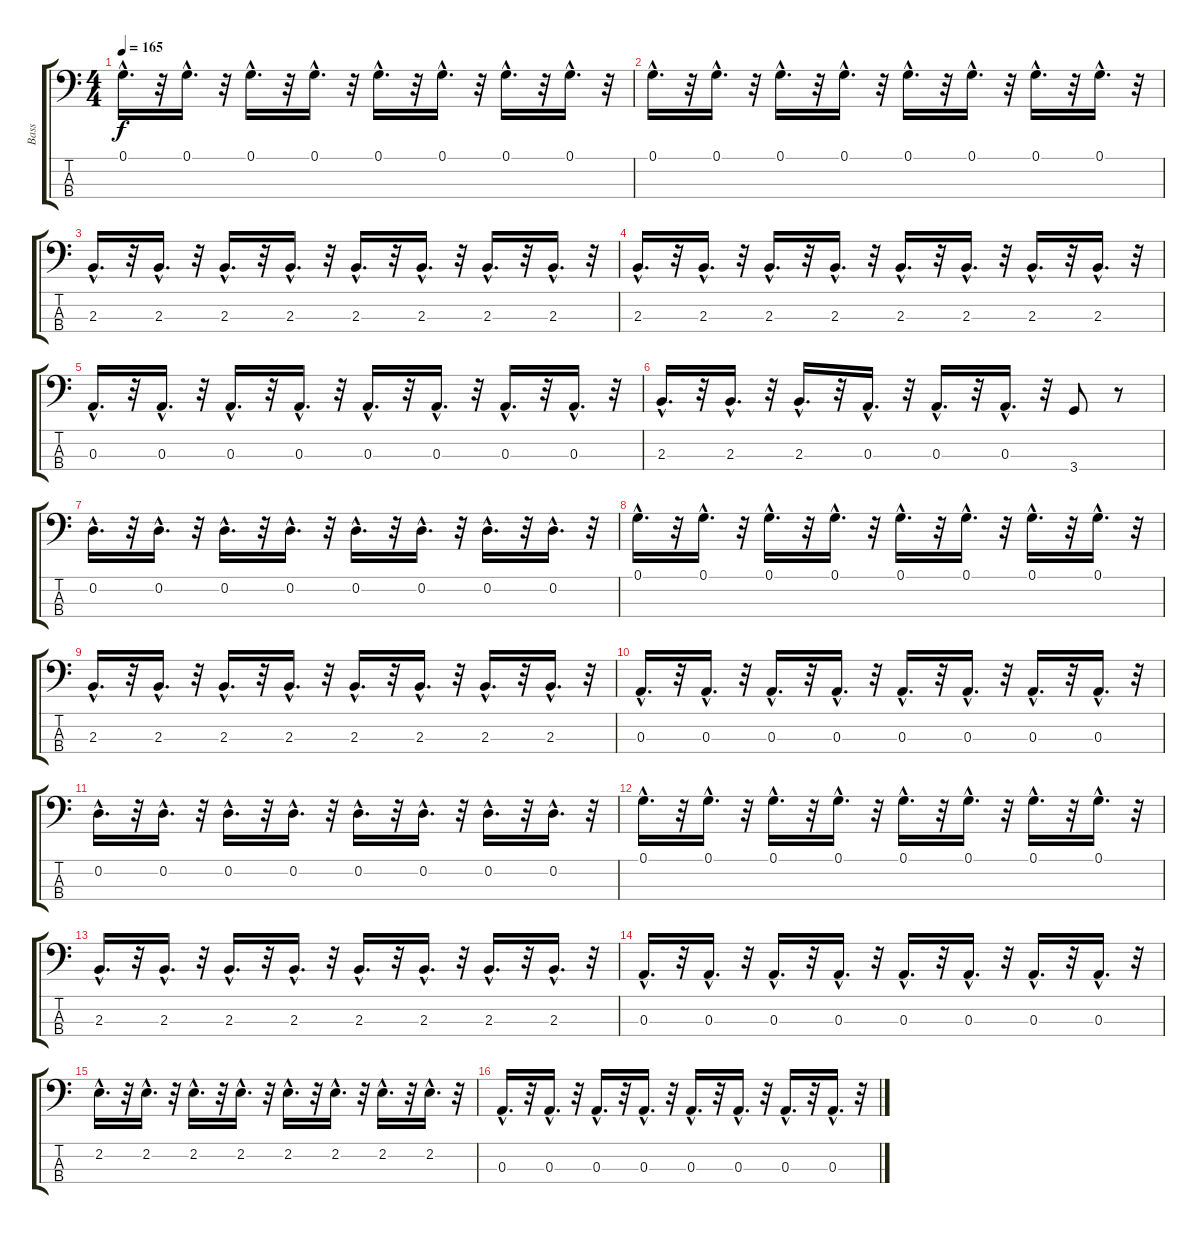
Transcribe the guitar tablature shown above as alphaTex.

\track ("Bass" "Bass") {instrument electricbassfinger}
\staff {score tabs}
\tuning (G2 D2 A1 E1) {hide}
\ts (4 4)
\tempo 165
\clef f4
\ks c
0.1{hac}.16{d dy f} r.32 0.1{hac}.16{d} r.32 0.1{hac}.16{d} r.32 0.1{hac}.16{d} r.32 0.1{hac}.16{d} r.32 0.1{hac}.16{d} r.32 0.1{hac}.16{d} r.32 0.1{hac}.16{d} r.32 |
0.1{hac}.16{d} r.32 0.1{hac}.16{d} r.32 0.1{hac}.16{d} r.32 0.1{hac}.16{d} r.32 0.1{hac}.16{d} r.32 0.1{hac}.16{d} r.32 0.1{hac}.16{d} r.32 0.1{hac}.16{d} r.32 |
2.3{hac}.16{d} r.32 2.3{hac}.16{d} r.32 2.3{hac}.16{d} r.32 2.3{hac}.16{d} r.32 2.3{hac}.16{d} r.32 2.3{hac}.16{d} r.32 2.3{hac}.16{d} r.32 2.3{hac}.16{d} r.32 |
2.3{hac}.16{d} r.32 2.3{hac}.16{d} r.32 2.3{hac}.16{d} r.32 2.3{hac}.16{d} r.32 2.3{hac}.16{d} r.32 2.3{hac}.16{d} r.32 2.3{hac}.16{d} r.32 2.3{hac}.16{d} r.32 |
0.3{hac}.16{d} r.32 0.3{hac}.16{d} r.32 0.3{hac}.16{d} r.32 0.3{hac}.16{d} r.32 0.3{hac}.16{d} r.32 0.3{hac}.16{d} r.32 0.3{hac}.16{d} r.32 0.3{hac}.16{d} r.32 |
2.3{hac}.16{d} r.32 2.3{hac}.16{d} r.32 2.3{hac}.16{d} r.32 0.3{hac}.16{d} r.32 0.3{hac}.16{d} r.32 0.3{hac}.16{d} r.32 3.4.8 r.8 |
0.2{hac}.16{d} r.32 0.2{hac}.16{d} r.32 0.2{hac}.16{d} r.32 0.2{hac}.16{d} r.32 0.2{hac}.16{d} r.32 0.2{hac}.16{d} r.32 0.2{hac}.16{d} r.32 0.2{hac}.16{d} r.32 |
0.1{hac}.16{d} r.32 0.1{hac}.16{d} r.32 0.1{hac}.16{d} r.32 0.1{hac}.16{d} r.32 0.1{hac}.16{d} r.32 0.1{hac}.16{d} r.32 0.1{hac}.16{d} r.32 0.1{hac}.16{d} r.32 |
2.3{hac}.16{d} r.32 2.3{hac}.16{d} r.32 2.3{hac}.16{d} r.32 2.3{hac}.16{d} r.32 2.3{hac}.16{d} r.32 2.3{hac}.16{d} r.32 2.3{hac}.16{d} r.32 2.3{hac}.16{d} r.32 |
0.3{hac}.16{d} r.32 0.3{hac}.16{d} r.32 0.3{hac}.16{d} r.32 0.3{hac}.16{d} r.32 0.3{hac}.16{d} r.32 0.3{hac}.16{d} r.32 0.3{hac}.16{d} r.32 0.3{hac}.16{d} r.32 |
0.2{hac}.16{d} r.32 0.2{hac}.16{d} r.32 0.2{hac}.16{d} r.32 0.2{hac}.16{d} r.32 0.2{hac}.16{d} r.32 0.2{hac}.16{d} r.32 0.2{hac}.16{d} r.32 0.2{hac}.16{d} r.32 |
0.1{hac}.16{d} r.32 0.1{hac}.16{d} r.32 0.1{hac}.16{d} r.32 0.1{hac}.16{d} r.32 0.1{hac}.16{d} r.32 0.1{hac}.16{d} r.32 0.1{hac}.16{d} r.32 0.1{hac}.16{d} r.32 |
2.3{hac}.16{d} r.32 2.3{hac}.16{d} r.32 2.3{hac}.16{d} r.32 2.3{hac}.16{d} r.32 2.3{hac}.16{d} r.32 2.3{hac}.16{d} r.32 2.3{hac}.16{d} r.32 2.3{hac}.16{d} r.32 |
0.3{hac}.16{d} r.32 0.3{hac}.16{d} r.32 0.3{hac}.16{d} r.32 0.3{hac}.16{d} r.32 0.3{hac}.16{d} r.32 0.3{hac}.16{d} r.32 0.3{hac}.16{d} r.32 0.3{hac}.16{d} r.32 |
2.2{hac}.16{d} r.32 2.2{hac}.16{d} r.32 2.2{hac}.16{d} r.32 2.2{hac}.16{d} r.32 2.2{hac}.16{d} r.32 2.2{hac}.16{d} r.32 2.2{hac}.16{d} r.32 2.2{hac}.16{d} r.32 |
0.3{hac}.16{d} r.32 0.3{hac}.16{d} r.32 0.3{hac}.16{d} r.32 0.3{hac}.16{d} r.32 0.3{hac}.16{d} r.32 0.3{hac}.16{d} r.32 0.3{hac}.16{d} r.32 0.3{hac}.16{d} r.32
